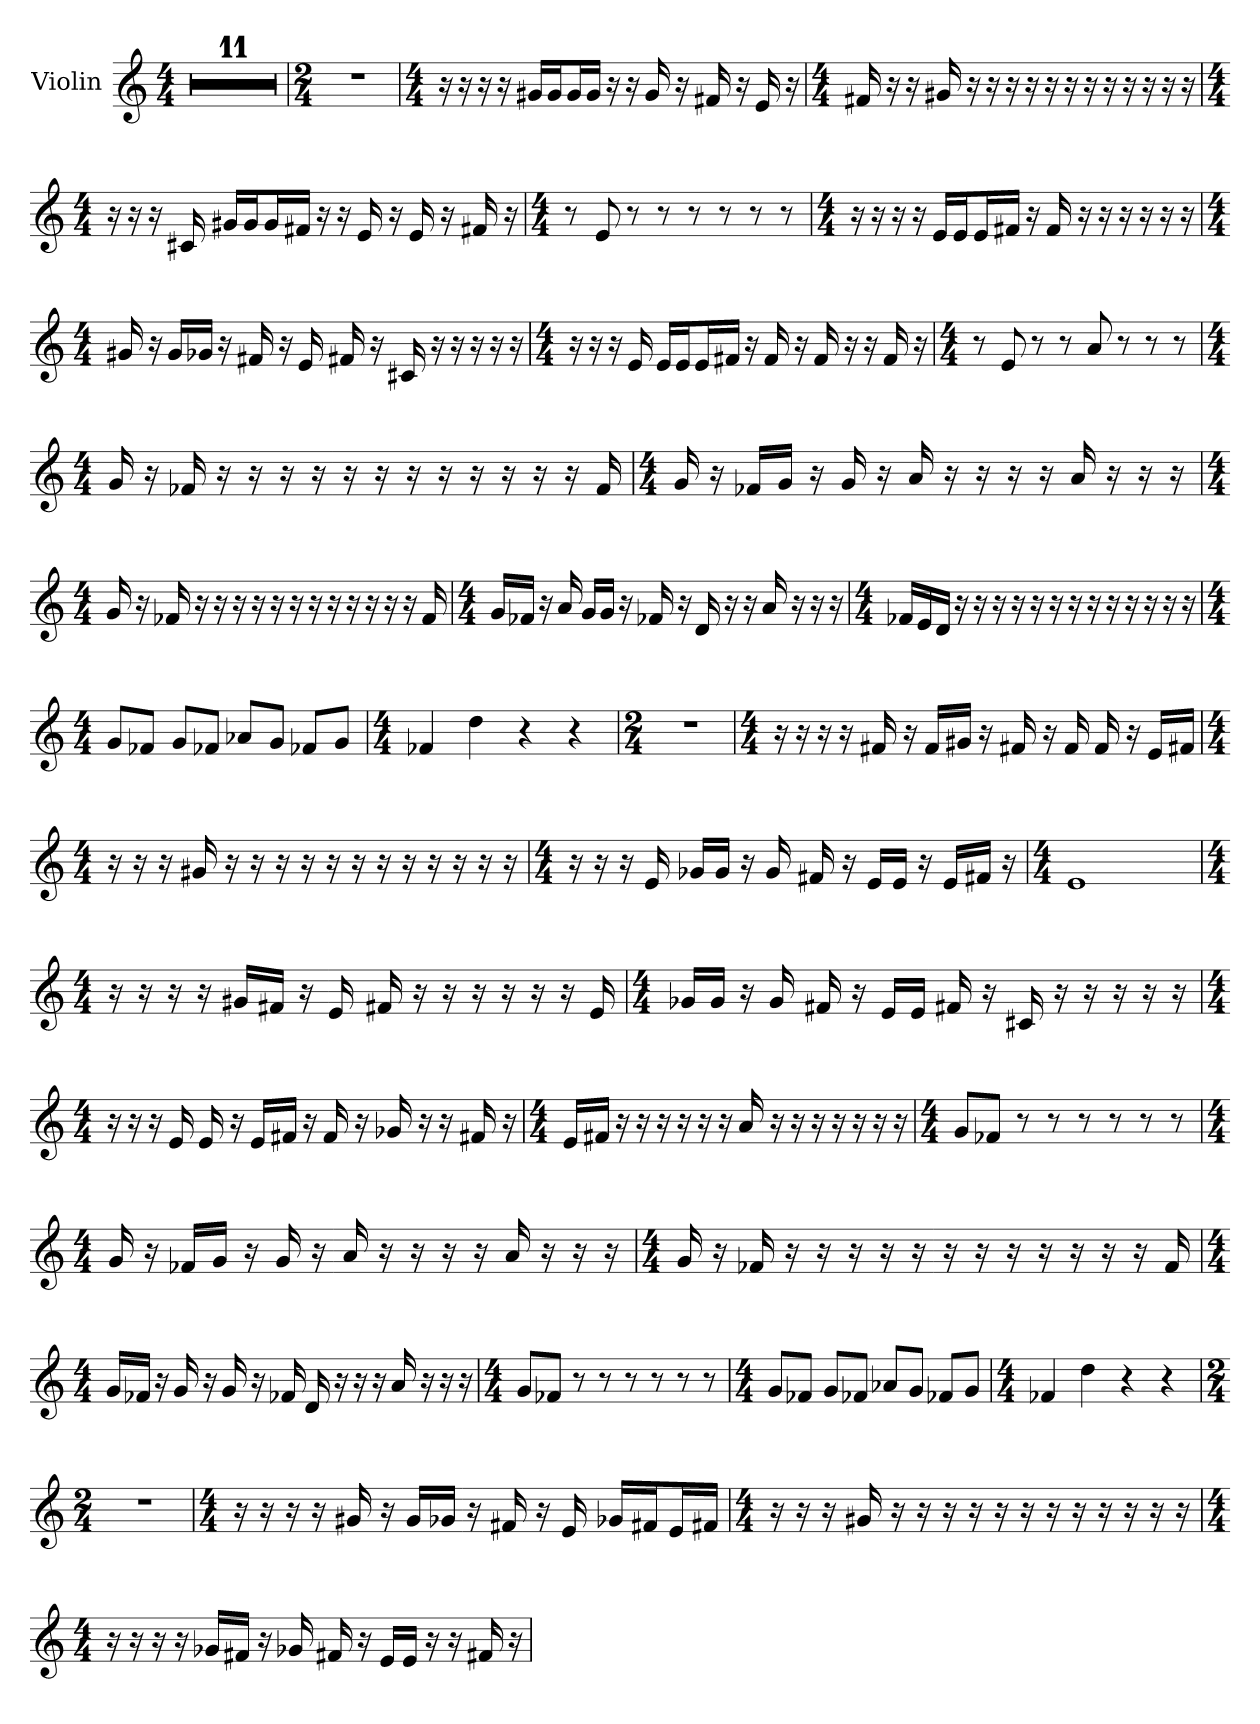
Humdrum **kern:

**kern
*part1
*staff1
*I"Violin
*I'Vln
*M4/4
=
1r
=
*M4/4
1r
=
*M4/4
1r
=
*M4/4
1r
=
*M4/4
1r
=
*M4/4
1r
=
*M4/4
1r
=
*M4/4
1r
=
*M4/4
1r
=
*M4/4
1r
=
*M4/4
1r
=
*M2/4
2r
=
*M4/4
16r
16r
16r
16r
16g#XLL
16g#J
16g#L
16g#JJ
16r
16r
16g#
16r
16f#X
16r
16e
16r
=
*M4/4
16f#X
16r
16r
16g#X
16r
16r
16r
16r
16r
16r
16r
16r
16r
16r
16r
16r
=
*M4/4
16r
16r
16r
16c#X
16g#XLL
16g#J
16g#L
16f#XJJ
16r
16r
16e
16r
16e
16r
16f#X
16r
=
*M4/4
8r
8e
8r
8r
8r
8r
8r
8r
=
*M4/4
16r
16r
16r
16r
16eLL
16eJ
16eL
16f#XJJ
16r
16f#
16r
16r
16r
16r
16r
16r
=
*M4/4
16g#X
16r
16g#LL
16g-XJJ
16r
16f#X
16r
16e
16f#X
16r
16c#X
16r
16r
16r
16r
16r
=
*M4/4
16r
16r
16r
16e
16eLL
16eJ
16eL
16f#XJJ
16r
16f#
16r
16f#
16r
16r
16f#
16r
=
*M4/4
8r
8e
8r
8r
8a
8r
8r
8r
=
*M4/4
16g
16r
16f-X
16r
16r
16r
16r
16r
16r
16r
16r
16r
16r
16r
16r
16f-
=
*M4/4
16g
16r
16f-XLL
16gJJ
16r
16g
16r
16a
16r
16r
16r
16r
16a
16r
16r
16r
=
*M4/4
16g
16r
16f-X
16r
16r
16r
16r
16r
16r
16r
16r
16r
16r
16r
16r
16f-
=
*M4/4
16gLL
16f-XJJ
16r
16a
16gLL
16gJJ
16r
16f-X
16r
16d
16r
16r
16a
16r
16r
16r
=
*M4/4
16f-XLL
16e
16dJJ
16r
16r
16r
16r
16r
16r
16r
16r
16r
16r
16r
16r
16r
=
*M4/4
8gL
8f-XJ
8gL
8f-XJ
8a-XL
8gJ
8f-XL
8gJ
=
*M4/4
4f-X
4dd
4r
4r
=
*M2/4
2r
=
*M4/4
16r
16r
16r
16r
16f#X
16r
16f#LL
16g#XJJ
16r
16f#X
16r
16f#
16f#
16r
16eLL
16f#XJJ
=
*M4/4
16r
16r
16r
16g#X
16r
16r
16r
16r
16r
16r
16r
16r
16r
16r
16r
16r
=
*M4/4
16r
16r
16r
16e
16g-XLL
16g-JJ
16r
16g-
16f#X
16r
16eLL
16eJJ
16r
16eLL
16f#XJJ
16r
=
*M4/4
1e
=
*M4/4
16r
16r
16r
16r
16g#XLL
16f#XJJ
16r
16e
16f#X
16r
16r
16r
16r
16r
16r
16e
=
*M4/4
16g-XLL
16g-JJ
16r
16g-
16f#X
16r
16eLL
16eJJ
16f#X
16r
16c#X
16r
16r
16r
16r
16r
=
*M4/4
16r
16r
16r
16e
16e
16r
16eLL
16f#XJJ
16r
16f#
16r
16g-X
16r
16r
16f#X
16r
=
*M4/4
16eLL
16f#XJJ
16r
16r
16r
16r
16r
16r
16a
16r
16r
16r
16r
16r
16r
16r
=
*M4/4
8gL
8f-XJ
8r
8r
8r
8r
8r
8r
=
*M4/4
16g
16r
16f-XLL
16gJJ
16r
16g
16r
16a
16r
16r
16r
16r
16a
16r
16r
16r
=
*M4/4
16g
16r
16f-X
16r
16r
16r
16r
16r
16r
16r
16r
16r
16r
16r
16r
16f-
=
*M4/4
16gLL
16f-XJJ
16r
16g
16r
16g
16r
16f-X
16d
16r
16r
16r
16a
16r
16r
16r
=
*M4/4
8gL
8f-XJ
8r
8r
8r
8r
8r
8r
=
*M4/4
8gL
8f-XJ
8gL
8f-XJ
8a-XL
8gJ
8f-XL
8gJ
=
*M4/4
4f-X
4dd
4r
4r
=
*M2/4
2r
=
*M4/4
16r
16r
16r
16r
16g#X
16r
16g#LL
16g-XJJ
16r
16f#X
16r
16e
16g-XLL
16f#XJ
16eL
16f#XJJ
=
*M4/4
16r
16r
16r
16g#X
16r
16r
16r
16r
16r
16r
16r
16r
16r
16r
16r
16r
=
*M4/4
16r
16r
16r
16r
16g-XLL
16f#XJJ
16r
16g-X
16f#X
16r
16eLL
16eJJ
16r
16r
16f#X
16r
=
*-
